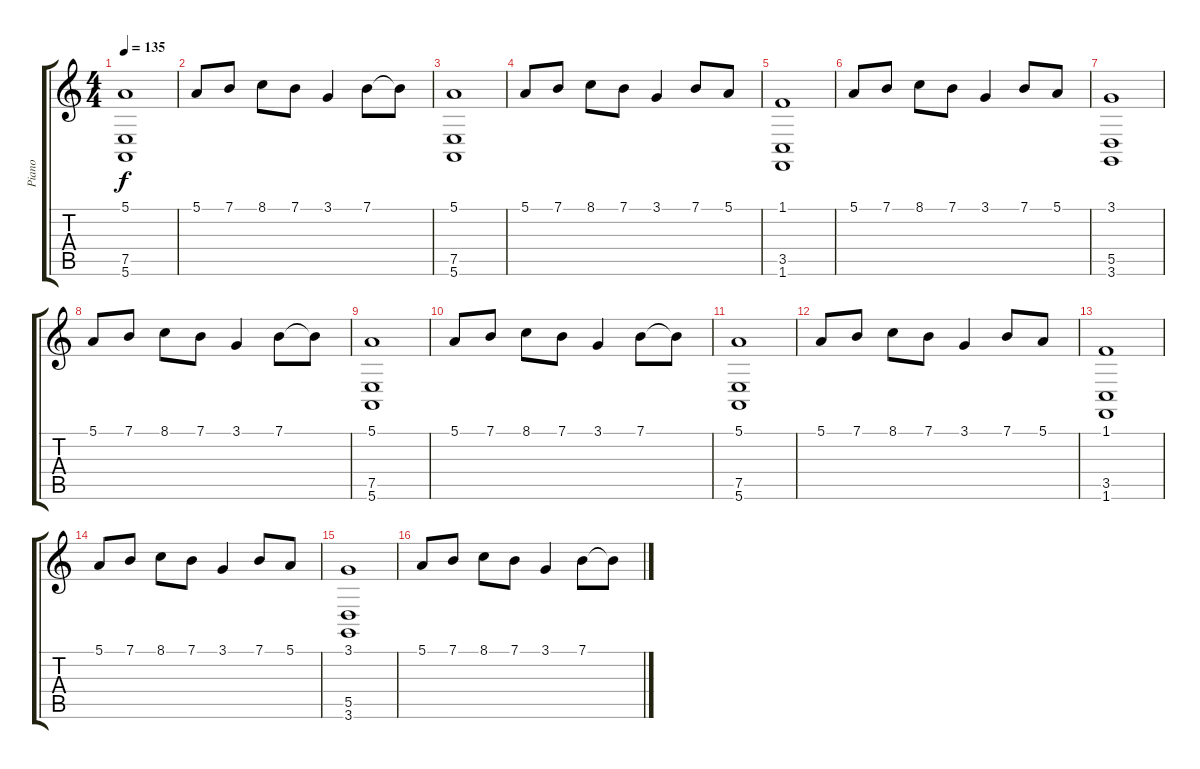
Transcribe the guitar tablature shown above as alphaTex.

\track ("Piano" "Piano") {instrument acousticgrandpiano}
\staff {score tabs}
\tuning (E4 B3 G3 D3 A2 E2) {hide}
\ts (4 4)
\tempo 135
\clef g2
\ks c
(5.1 7.5 5.6).1{dy f instrument acousticgrandpiano} |
5.1.8 7.1.8 8.1.8 7.1.8 3.1.4 7.1.8 7.1{t}.8 |
(5.1 7.5 5.6).1 |
5.1.8 7.1.8 8.1.8 7.1.8 3.1.4 7.1.8 5.1.8 |
(1.1 3.5 1.6).1 |
5.1.8 7.1.8 8.1.8 7.1.8 3.1.4 7.1.8 5.1.8 |
(3.1 5.5 3.6).1 |
5.1.8 7.1.8 8.1.8 7.1.8 3.1.4 7.1.8 7.1{t}.8 |
(5.1 7.5 5.6).1 |
5.1.8 7.1.8 8.1.8 7.1.8 3.1.4 7.1.8 7.1{t}.8 |
(5.1 7.5 5.6).1 |
5.1.8 7.1.8 8.1.8 7.1.8 3.1.4 7.1.8 5.1.8 |
(1.1 3.5 1.6).1 |
5.1.8 7.1.8 8.1.8 7.1.8 3.1.4 7.1.8 5.1.8 |
(3.1 5.5 3.6).1 |
5.1.8 7.1.8 8.1.8 7.1.8 3.1.4 7.1.8 7.1{t}.8
